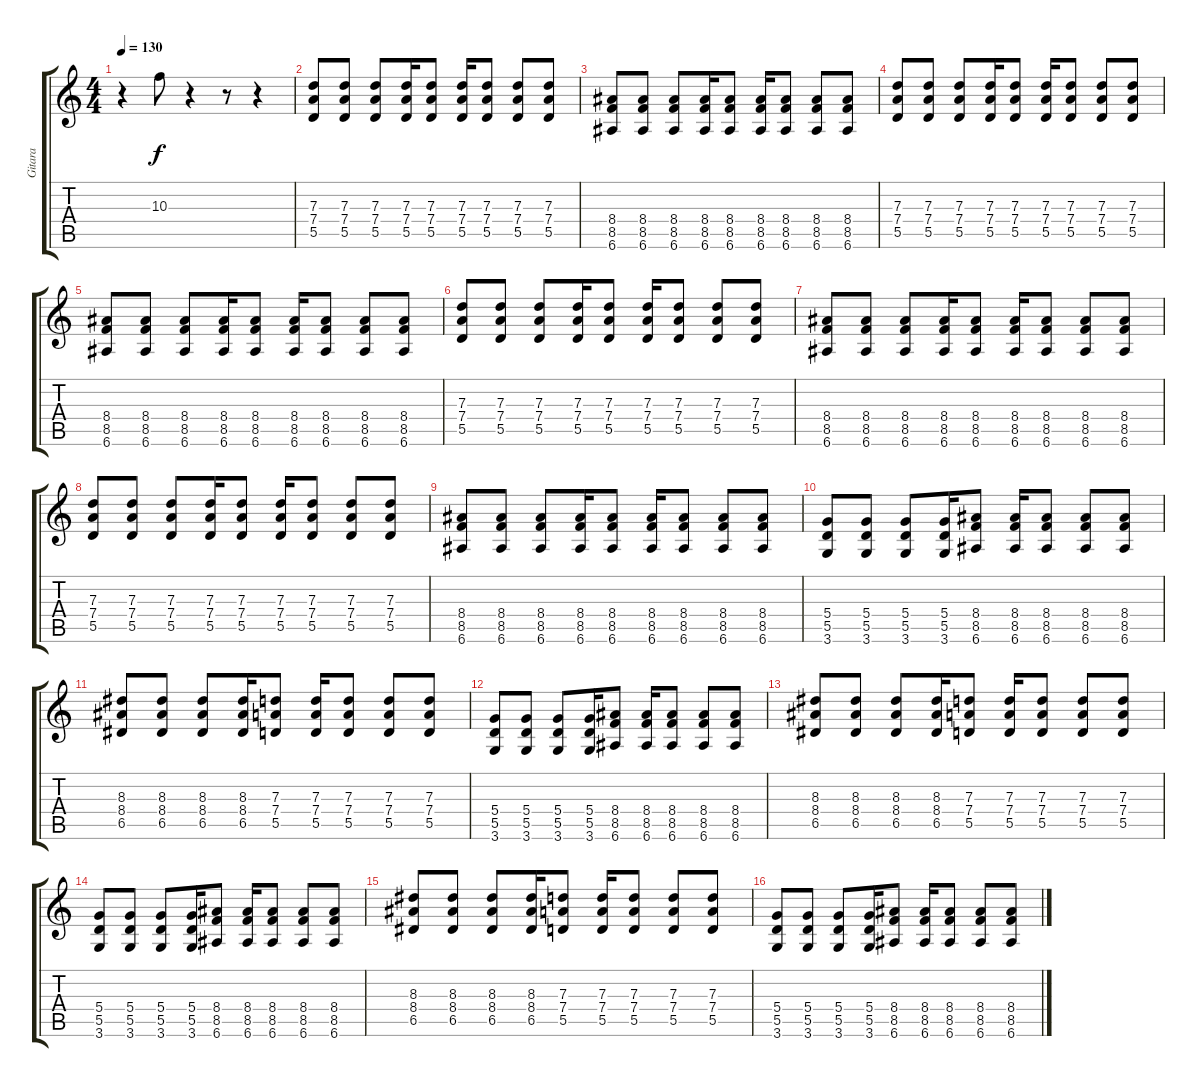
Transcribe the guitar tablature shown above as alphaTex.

\track ("Gitara" "Gitara") {instrument overdrivenguitar}
\staff {score tabs}
\tuning (E4 B3 G3 D3 A2 E2) {hide}
\ts (4 4)
\tempo 130
\clef g2
\ks c
r.4{dy f} 10.3.8 r.4 r.8 r.4 |
(7.3 7.4 5.5).8 (7.3 7.4 5.5).8 (7.3 7.4 5.5).8 (7.3 7.4 5.5).16 (7.3 7.4 5.5).8 (7.3 7.4 5.5).16 (7.3 7.4 5.5).8 (7.3 7.4 5.5).8 (7.3 7.4 5.5).8 |
(8.4 8.5 6.6).8 (8.4 8.5 6.6).8 (8.4 8.5 6.6).8 (8.4 8.5 6.6).16 (8.4 8.5 6.6).8 (8.4 8.5 6.6).16 (8.4 8.5 6.6).8 (8.4 8.5 6.6).8 (8.4 8.5 6.6).8 |
(7.3 7.4 5.5).8 (7.3 7.4 5.5).8 (7.3 7.4 5.5).8 (7.3 7.4 5.5).16 (7.3 7.4 5.5).8 (7.3 7.4 5.5).16 (7.3 7.4 5.5).8 (7.3 7.4 5.5).8 (7.3 7.4 5.5).8 |
(8.4 8.5 6.6).8 (8.4 8.5 6.6).8 (8.4 8.5 6.6).8 (8.4 8.5 6.6).16 (8.4 8.5 6.6).8 (8.4 8.5 6.6).16 (8.4 8.5 6.6).8 (8.4 8.5 6.6).8 (8.4 8.5 6.6).8 |
(7.3 7.4 5.5).8 (7.3 7.4 5.5).8 (7.3 7.4 5.5).8 (7.3 7.4 5.5).16 (7.3 7.4 5.5).8 (7.3 7.4 5.5).16 (7.3 7.4 5.5).8 (7.3 7.4 5.5).8 (7.3 7.4 5.5).8 |
(8.4 8.5 6.6).8 (8.4 8.5 6.6).8 (8.4 8.5 6.6).8 (8.4 8.5 6.6).16 (8.4 8.5 6.6).8 (8.4 8.5 6.6).16 (8.4 8.5 6.6).8 (8.4 8.5 6.6).8 (8.4 8.5 6.6).8 |
(7.3 7.4 5.5).8 (7.3 7.4 5.5).8 (7.3 7.4 5.5).8 (7.3 7.4 5.5).16 (7.3 7.4 5.5).8 (7.3 7.4 5.5).16 (7.3 7.4 5.5).8 (7.3 7.4 5.5).8 (7.3 7.4 5.5).8 |
(8.4 8.5 6.6).8 (8.4 8.5 6.6).8 (8.4 8.5 6.6).8 (8.4 8.5 6.6).16 (8.4 8.5 6.6).8 (8.4 8.5 6.6).16 (8.4 8.5 6.6).8 (8.4 8.5 6.6).8 (8.4 8.5 6.6).8 |
(5.4 5.5 3.6).8 (5.4 5.5 3.6).8 (5.4 5.5 3.6).8 (5.4 5.5 3.6).16 (8.4 8.5 6.6).8 (8.4 8.5 6.6).16 (8.4 8.5 6.6).8 (8.4 8.5 6.6).8 (8.4 8.5 6.6).8 |
(8.3 8.4 6.5).8 (8.3 8.4 6.5).8 (8.3 8.4 6.5).8 (8.3 8.4 6.5).16 (7.3 7.4 5.5).8 (7.3 7.4 5.5).16 (7.3 7.4 5.5).8 (7.3 7.4 5.5).8 (7.3 7.4 5.5).8 |
(5.4 5.5 3.6).8 (5.4 5.5 3.6).8 (5.4 5.5 3.6).8 (5.4 5.5 3.6).16 (8.4 8.5 6.6).8 (8.4 8.5 6.6).16 (8.4 8.5 6.6).8 (8.4 8.5 6.6).8 (8.4 8.5 6.6).8 |
(8.3 8.4 6.5).8 (8.3 8.4 6.5).8 (8.3 8.4 6.5).8 (8.3 8.4 6.5).16 (7.3 7.4 5.5).8 (7.3 7.4 5.5).16 (7.3 7.4 5.5).8 (7.3 7.4 5.5).8 (7.3 7.4 5.5).8 |
(5.4 5.5 3.6).8 (5.4 5.5 3.6).8 (5.4 5.5 3.6).8 (5.4 5.5 3.6).16 (8.4 8.5 6.6).8 (8.4 8.5 6.6).16 (8.4 8.5 6.6).8 (8.4 8.5 6.6).8 (8.4 8.5 6.6).8 |
(8.3 8.4 6.5).8 (8.3 8.4 6.5).8 (8.3 8.4 6.5).8 (8.3 8.4 6.5).16 (7.3 7.4 5.5).8 (7.3 7.4 5.5).16 (7.3 7.4 5.5).8 (7.3 7.4 5.5).8 (7.3 7.4 5.5).8 |
(5.4 5.5 3.6).8 (5.4 5.5 3.6).8 (5.4 5.5 3.6).8 (5.4 5.5 3.6).16 (8.4 8.5 6.6).8 (8.4 8.5 6.6).16 (8.4 8.5 6.6).8 (8.4 8.5 6.6).8 (8.4 8.5 6.6).8
